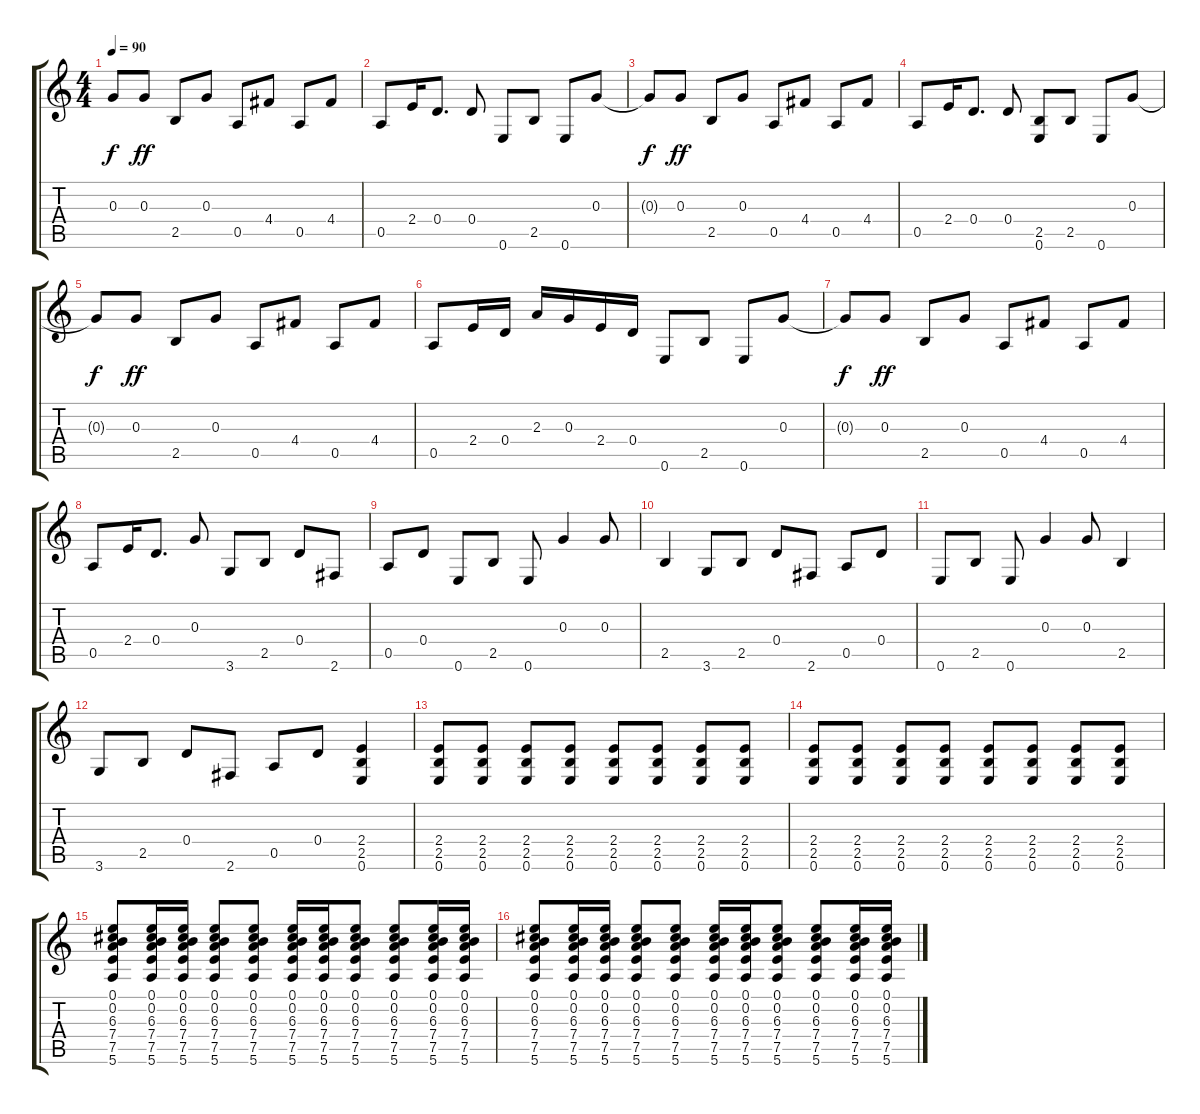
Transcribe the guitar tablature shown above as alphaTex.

\track "" {instrument acousticguitarsteel}
\staff {score tabs}
\tuning (E4 B3 G3 D3 A2 E2) {hide}
\ts (4 4)
\tempo 90
\clef g2
\ks c
0.3{t}.8{dy f} 0.3.8{dy ff} 2.5.8 0.3.8 0.5.8 4.4.8 0.5.8 4.4.8 |
0.5.8 2.4.16 0.4.8{d} 0.4.8 0.6.8 2.5.8 0.6.8 0.3.8 |
0.3{t}.8{dy f} 0.3.8{dy ff} 2.5.8 0.3.8 0.5.8 4.4.8 0.5.8 4.4.8 |
0.5.8 2.4.16 0.4.8{d} 0.4.8 (2.5 0.6).8 2.5.8 0.6.8 0.3.8 |
0.3{t}.8{dy f} 0.3.8{dy ff} 2.5.8 0.3.8 0.5.8 4.4.8 0.5.8 4.4.8 |
0.5.8 2.4.16 0.4.16 2.3.16 0.3.16 2.4.16 0.4.16 0.6.8 2.5.8 0.6.8 0.3.8 |
0.3{t}.8{dy f} 0.3.8{dy ff} 2.5.8 0.3.8 0.5.8 4.4.8 0.5.8 4.4.8 |
0.5.8 2.4.16 0.4.8{d} 0.3.8 3.6.8 2.5.8 0.4.8 2.6.8 |
0.5.8 0.4.8 0.6.8 2.5.8 0.6.8 0.3.4 0.3.8 |
2.5.4 3.6.8 2.5.8 0.4.8 2.6.8 0.5.8 0.4.8 |
0.6.8 2.5.8 0.6.8 0.3.4 0.3.8 2.5.4 |
3.6.8 2.5.8 0.4.8 2.6.8 0.5.8 0.4.8 (2.4 2.5 0.6).4 |
(2.4 2.5 0.6).8 (2.4 2.5 0.6).8 (2.4 2.5 0.6).8 (2.4 2.5 0.6).8 (2.4 2.5 0.6).8 (2.4 2.5 0.6).8 (2.4 2.5 0.6).8 (2.4 2.5 0.6).8 |
(2.4 2.5 0.6).8 (2.4 2.5 0.6).8 (2.4 2.5 0.6).8 (2.4 2.5 0.6).8 (2.4 2.5 0.6).8 (2.4 2.5 0.6).8 (2.4 2.5 0.6).8 (2.4 2.5 0.6).8 |
(0.1 0.2 6.3 7.4 7.5 5.6).8 (0.1 0.2 6.3 7.4 7.5 5.6).16 (0.1 0.2 6.3 7.4 7.5 5.6).16 (0.1 0.2 6.3 7.4 7.5 5.6).8 (0.1 0.2 6.3 7.4 7.5 5.6).8 (0.1 0.2 6.3 7.4 7.5 5.6).16 (0.1 0.2 6.3 7.4 7.5 5.6).16 (0.1 0.2 6.3 7.4 7.5 5.6).8 (0.1 0.2 6.3 7.4 7.5 5.6).8 (0.1 0.2 6.3 7.4 7.5 5.6).16 (0.1 0.2 6.3 7.4 7.5 5.6).16 |
(0.1 0.2 6.3 7.4 7.5 5.6).8 (0.1 0.2 6.3 7.4 7.5 5.6).16 (0.1 0.2 6.3 7.4 7.5 5.6).16 (0.1 0.2 6.3 7.4 7.5 5.6).8 (0.1 0.2 6.3 7.4 7.5 5.6).8 (0.1 0.2 6.3 7.4 7.5 5.6).16 (0.1 0.2 6.3 7.4 7.5 5.6).16 (0.1 0.2 6.3 7.4 7.5 5.6).8 (0.1 0.2 6.3 7.4 7.5 5.6).8 (0.1 0.2 6.3 7.4 7.5 5.6).16 (0.1 0.2 6.3 7.4 7.5 5.6).16
